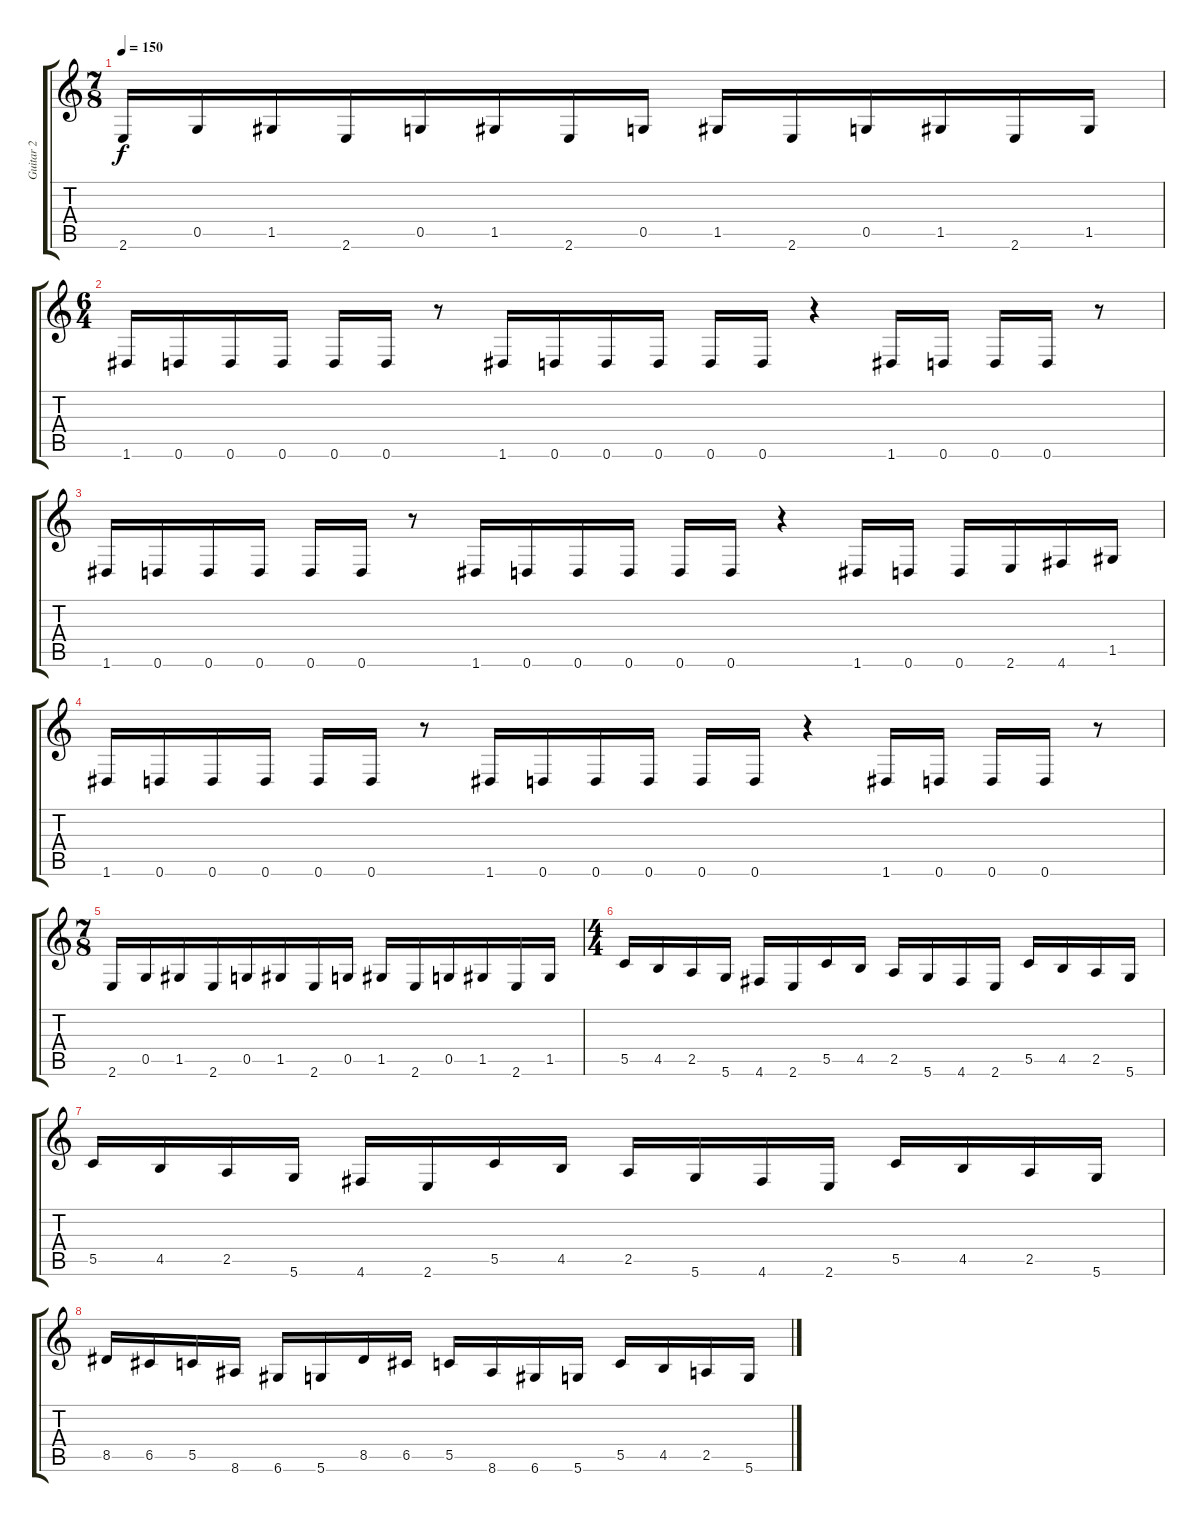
\track ("Guitar 2" "Guitar 2") {instrument overdrivenguitar}
\staff {score tabs}
\tuning (D4 A3 F3 C3 G2 D2) {hide}
\ts (7 8)
\tempo 150
\clef g2
\ks c
2.6.16{dy f} 0.5.16 1.5.16 2.6.16 0.5.16 1.5.16 2.6.16 0.5.16 1.5.16 2.6.16 0.5.16 1.5.16 2.6.16 1.5.16 |
\ts (6 4)
1.6.16 0.6.16 0.6.16 0.6.16 0.6.16 0.6.16 r.8 1.6.16 0.6.16 0.6.16 0.6.16 0.6.16 0.6.16 r.4 1.6.16 0.6.16 0.6.16 0.6.16 r.8 |
1.6.16 0.6.16 0.6.16 0.6.16 0.6.16 0.6.16 r.8 1.6.16 0.6.16 0.6.16 0.6.16 0.6.16 0.6.16 r.4 1.6.16 0.6.16 0.6.16 2.6.16 4.6.16 1.5.16 |
1.6.16 0.6.16 0.6.16 0.6.16 0.6.16 0.6.16 r.8 1.6.16 0.6.16 0.6.16 0.6.16 0.6.16 0.6.16 r.4 1.6.16 0.6.16 0.6.16 0.6.16 r.8 |
\ts (7 8)
2.6.16 0.5.16 1.5.16 2.6.16 0.5.16 1.5.16 2.6.16 0.5.16 1.5.16 2.6.16 0.5.16 1.5.16 2.6.16 1.5.16 |
\ts (4 4)
5.5.16 4.5.16 2.5.16 5.6.16 4.6.16 2.6.16 5.5.16 4.5.16 2.5.16 5.6.16 4.6.16 2.6.16 5.5.16 4.5.16 2.5.16 5.6.16 |
5.5.16 4.5.16 2.5.16 5.6.16 4.6.16 2.6.16 5.5.16 4.5.16 2.5.16 5.6.16 4.6.16 2.6.16 5.5.16 4.5.16 2.5.16 5.6.16 |
8.5.16 6.5.16 5.5.16 8.6.16 6.6.16 5.6.16 8.5.16 6.5.16 5.5.16 8.6.16 6.6.16 5.6.16 5.5.16 4.5.16 2.5.16 5.6.16
